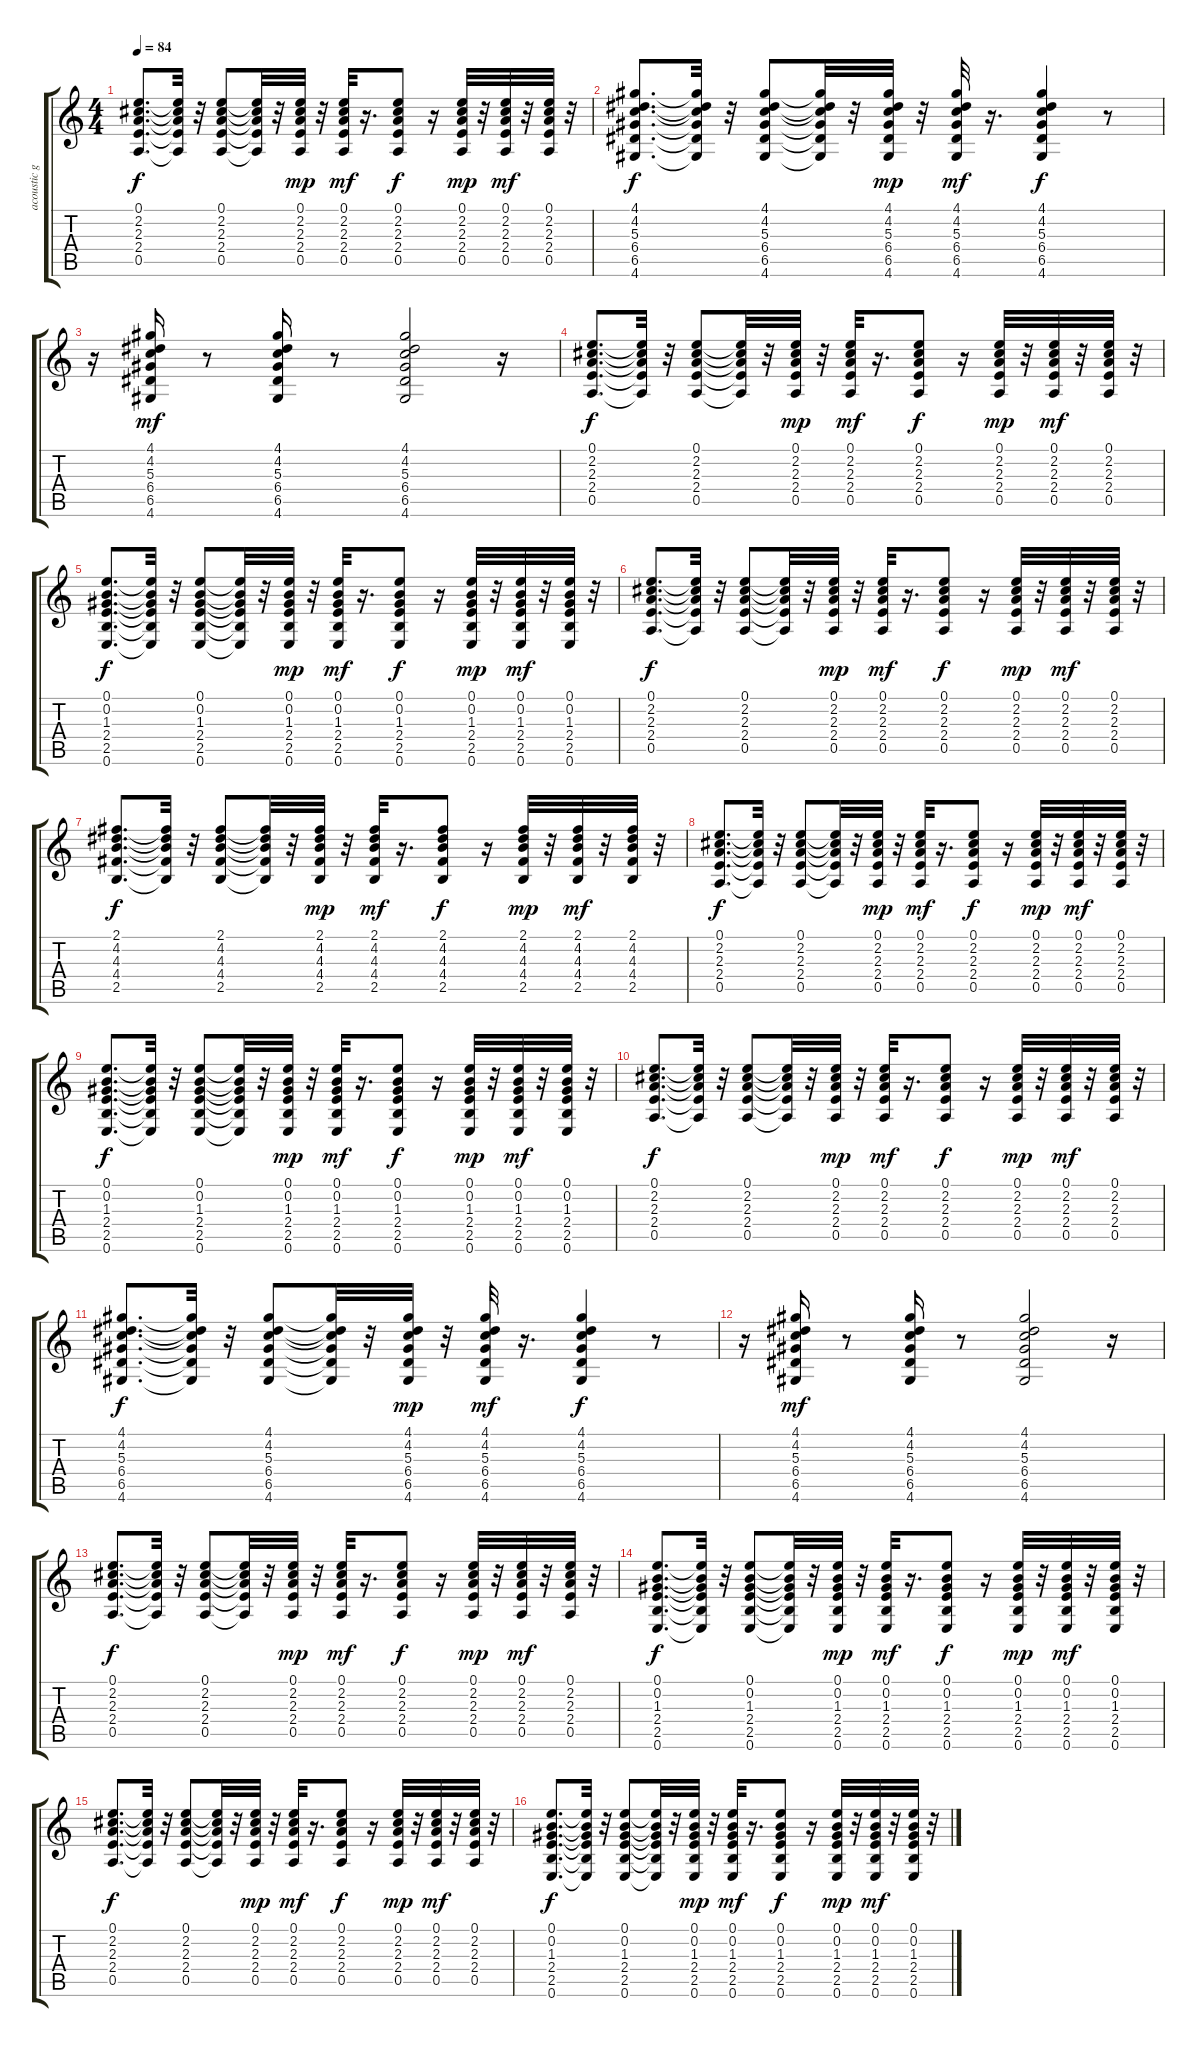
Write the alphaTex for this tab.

\track ("acoustic guitar" "acoustic g") {instrument acousticguitarsteel}
\staff {score tabs}
\tuning (E4 B3 G3 D3 A2 E2) {hide}
\ts (4 4)
\tempo 84
\clef g2
\ks c
(0.1 2.2 2.3 2.4 0.5).8{d dy f} (0.1{t} 2.2{t} 2.3{t} 2.4{t} 0.5{t}).32 r.32 (0.1 2.2 2.3 2.4 0.5).8 (0.1{t} 2.2{t} 2.3{t} 2.4{t} 0.5{t}).32 r.32 (0.1 2.2 2.3 2.4 0.5).32{dy mp} r.32 (0.1 2.2 2.3 2.4 0.5).32{dy mf} r.16{d} (0.1 2.2 2.3 2.4 0.5).8{dy f} r.16 (0.1 2.2 2.3 2.4 0.5).32{dy mp} r.32 (0.1 2.2 2.3 2.4 0.5).32{dy mf} r.32 (0.1 2.2 2.3 2.4 0.5).32 r.32 |
(4.1 4.2 5.3 6.4 6.5 4.6).8{d dy f} (4.1{t} 4.2{t} 5.3{t} 6.4{t} 6.5{t} 4.6{t}).32 r.32 (4.1 4.2 5.3 6.4 6.5 4.6).8 (4.1{t} 4.2{t} 5.3{t} 6.4{t} 6.5{t} 4.6{t}).32 r.32 (4.1 4.2 5.3 6.4 6.5 4.6).32{dy mp} r.32 (4.1 4.2 5.3 6.4 6.5 4.6).32{dy mf} r.16{d} (4.1 4.2 5.3 6.4 6.5 4.6).4{dy f} r.8 |
r.16 (4.1 4.2 5.3 6.4 6.5 4.6).16{dy mf} r.8 (4.1 4.2 5.3 6.4 6.5 4.6).16 r.8 (4.1 4.2 5.3 6.4 6.5 4.6).2 r.16 |
(0.1 2.2 2.3 2.4 0.5).8{d dy f} (0.1{t} 2.2{t} 2.3{t} 2.4{t} 0.5{t}).32 r.32 (0.1 2.2 2.3 2.4 0.5).8 (0.1{t} 2.2{t} 2.3{t} 2.4{t} 0.5{t}).32 r.32 (0.1 2.2 2.3 2.4 0.5).32{dy mp} r.32 (0.1 2.2 2.3 2.4 0.5).32{dy mf} r.16{d} (0.1 2.2 2.3 2.4 0.5).8{dy f} r.16 (0.1 2.2 2.3 2.4 0.5).32{dy mp} r.32 (0.1 2.2 2.3 2.4 0.5).32{dy mf} r.32 (0.1 2.2 2.3 2.4 0.5).32 r.32 |
(0.1 0.2 1.3 2.4 2.5 0.6).8{d dy f} (0.1{t} 0.2{t} 1.3{t} 2.4{t} 2.5{t} 0.6{t}).32 r.32 (0.1 0.2 1.3 2.4 2.5 0.6).8 (0.1{t} 0.2{t} 1.3{t} 2.4{t} 2.5{t} 0.6{t}).32 r.32 (0.1 0.2 1.3 2.4 2.5 0.6).32{dy mp} r.32 (0.1 0.2 1.3 2.4 2.5 0.6).32{dy mf} r.16{d} (0.1 0.2 1.3 2.4 2.5 0.6).8{dy f} r.16 (0.1 0.2 1.3 2.4 2.5 0.6).32{dy mp} r.32 (0.1 0.2 1.3 2.4 2.5 0.6).32{dy mf} r.32 (0.1 0.2 1.3 2.4 2.5 0.6).32 r.32 |
(0.1 2.2 2.3 2.4 0.5).8{d dy f} (0.1{t} 2.2{t} 2.3{t} 2.4{t} 0.5{t}).32 r.32 (0.1 2.2 2.3 2.4 0.5).8 (0.1{t} 2.2{t} 2.3{t} 2.4{t} 0.5{t}).32 r.32 (0.1 2.2 2.3 2.4 0.5).32{dy mp} r.32 (0.1 2.2 2.3 2.4 0.5).32{dy mf} r.16{d} (0.1 2.2 2.3 2.4 0.5).8{dy f} r.16 (0.1 2.2 2.3 2.4 0.5).32{dy mp} r.32 (0.1 2.2 2.3 2.4 0.5).32{dy mf} r.32 (0.1 2.2 2.3 2.4 0.5).32 r.32 |
(2.1 4.2 4.3 4.4 2.5).8{d dy f} (2.1{t} 4.2{t} 4.3{t} 4.4{t} 2.5{t}).32 r.32 (2.1 4.2 4.3 4.4 2.5).8 (2.1{t} 4.2{t} 4.3{t} 4.4{t} 2.5{t}).32 r.32 (2.1 4.2 4.3 4.4 2.5).32{dy mp} r.32 (2.1 4.2 4.3 4.4 2.5).32{dy mf} r.16{d} (2.1 4.2 4.3 4.4 2.5).8{dy f} r.16 (2.1 4.2 4.3 4.4 2.5).32{dy mp} r.32 (2.1 4.2 4.3 4.4 2.5).32{dy mf} r.32 (2.1 4.2 4.3 4.4 2.5).32 r.32 |
(0.1 2.2 2.3 2.4 0.5).8{d dy f} (0.1{t} 2.2{t} 2.3{t} 2.4{t} 0.5{t}).32 r.32 (0.1 2.2 2.3 2.4 0.5).8 (0.1{t} 2.2{t} 2.3{t} 2.4{t} 0.5{t}).32 r.32 (0.1 2.2 2.3 2.4 0.5).32{dy mp} r.32 (0.1 2.2 2.3 2.4 0.5).32{dy mf} r.16{d} (0.1 2.2 2.3 2.4 0.5).8{dy f} r.16 (0.1 2.2 2.3 2.4 0.5).32{dy mp} r.32 (0.1 2.2 2.3 2.4 0.5).32{dy mf} r.32 (0.1 2.2 2.3 2.4 0.5).32 r.32 |
(0.1 0.2 1.3 2.4 2.5 0.6).8{d dy f} (0.1{t} 0.2{t} 1.3{t} 2.4{t} 2.5{t} 0.6{t}).32 r.32 (0.1 0.2 1.3 2.4 2.5 0.6).8 (0.1{t} 0.2{t} 1.3{t} 2.4{t} 2.5{t} 0.6{t}).32 r.32 (0.1 0.2 1.3 2.4 2.5 0.6).32{dy mp} r.32 (0.1 0.2 1.3 2.4 2.5 0.6).32{dy mf} r.16{d} (0.1 0.2 1.3 2.4 2.5 0.6).8{dy f} r.16 (0.1 0.2 1.3 2.4 2.5 0.6).32{dy mp} r.32 (0.1 0.2 1.3 2.4 2.5 0.6).32{dy mf} r.32 (0.1 0.2 1.3 2.4 2.5 0.6).32 r.32 |
(0.1 2.2 2.3 2.4 0.5).8{d dy f} (0.1{t} 2.2{t} 2.3{t} 2.4{t} 0.5{t}).32 r.32 (0.1 2.2 2.3 2.4 0.5).8 (0.1{t} 2.2{t} 2.3{t} 2.4{t} 0.5{t}).32 r.32 (0.1 2.2 2.3 2.4 0.5).32{dy mp} r.32 (0.1 2.2 2.3 2.4 0.5).32{dy mf} r.16{d} (0.1 2.2 2.3 2.4 0.5).8{dy f} r.16 (0.1 2.2 2.3 2.4 0.5).32{dy mp} r.32 (0.1 2.2 2.3 2.4 0.5).32{dy mf} r.32 (0.1 2.2 2.3 2.4 0.5).32 r.32 |
(4.1 4.2 5.3 6.4 6.5 4.6).8{d dy f} (4.1{t} 4.2{t} 5.3{t} 6.4{t} 6.5{t} 4.6{t}).32 r.32 (4.1 4.2 5.3 6.4 6.5 4.6).8 (4.1{t} 4.2{t} 5.3{t} 6.4{t} 6.5{t} 4.6{t}).32 r.32 (4.1 4.2 5.3 6.4 6.5 4.6).32{dy mp} r.32 (4.1 4.2 5.3 6.4 6.5 4.6).32{dy mf} r.16{d} (4.1 4.2 5.3 6.4 6.5 4.6).4{dy f} r.8 |
r.16 (4.1 4.2 5.3 6.4 6.5 4.6).16{dy mf} r.8 (4.1 4.2 5.3 6.4 6.5 4.6).16 r.8 (4.1 4.2 5.3 6.4 6.5 4.6).2 r.16 |
(0.1 2.2 2.3 2.4 0.5).8{d dy f} (0.1{t} 2.2{t} 2.3{t} 2.4{t} 0.5{t}).32 r.32 (0.1 2.2 2.3 2.4 0.5).8 (0.1{t} 2.2{t} 2.3{t} 2.4{t} 0.5{t}).32 r.32 (0.1 2.2 2.3 2.4 0.5).32{dy mp} r.32 (0.1 2.2 2.3 2.4 0.5).32{dy mf} r.16{d} (0.1 2.2 2.3 2.4 0.5).8{dy f} r.16 (0.1 2.2 2.3 2.4 0.5).32{dy mp} r.32 (0.1 2.2 2.3 2.4 0.5).32{dy mf} r.32 (0.1 2.2 2.3 2.4 0.5).32 r.32 |
(0.1 0.2 1.3 2.4 2.5 0.6).8{d dy f} (0.1{t} 0.2{t} 1.3{t} 2.4{t} 2.5{t} 0.6{t}).32 r.32 (0.1 0.2 1.3 2.4 2.5 0.6).8 (0.1{t} 0.2{t} 1.3{t} 2.4{t} 2.5{t} 0.6{t}).32 r.32 (0.1 0.2 1.3 2.4 2.5 0.6).32{dy mp} r.32 (0.1 0.2 1.3 2.4 2.5 0.6).32{dy mf} r.16{d} (0.1 0.2 1.3 2.4 2.5 0.6).8{dy f} r.16 (0.1 0.2 1.3 2.4 2.5 0.6).32{dy mp} r.32 (0.1 0.2 1.3 2.4 2.5 0.6).32{dy mf} r.32 (0.1 0.2 1.3 2.4 2.5 0.6).32 r.32 |
(0.1 2.2 2.3 2.4 0.5).8{d dy f} (0.1{t} 2.2{t} 2.3{t} 2.4{t} 0.5{t}).32 r.32 (0.1 2.2 2.3 2.4 0.5).8 (0.1{t} 2.2{t} 2.3{t} 2.4{t} 0.5{t}).32 r.32 (0.1 2.2 2.3 2.4 0.5).32{dy mp} r.32 (0.1 2.2 2.3 2.4 0.5).32{dy mf} r.16{d} (0.1 2.2 2.3 2.4 0.5).8{dy f} r.16 (0.1 2.2 2.3 2.4 0.5).32{dy mp} r.32 (0.1 2.2 2.3 2.4 0.5).32{dy mf} r.32 (0.1 2.2 2.3 2.4 0.5).32 r.32 |
(0.1 0.2 1.3 2.4 2.5 0.6).8{d dy f} (0.1{t} 0.2{t} 1.3{t} 2.4{t} 2.5{t} 0.6{t}).32 r.32 (0.1 0.2 1.3 2.4 2.5 0.6).8 (0.1{t} 0.2{t} 1.3{t} 2.4{t} 2.5{t} 0.6{t}).32 r.32 (0.1 0.2 1.3 2.4 2.5 0.6).32{dy mp} r.32 (0.1 0.2 1.3 2.4 2.5 0.6).32{dy mf} r.16{d} (0.1 0.2 1.3 2.4 2.5 0.6).8{dy f} r.16 (0.1 0.2 1.3 2.4 2.5 0.6).32{dy mp} r.32 (0.1 0.2 1.3 2.4 2.5 0.6).32{dy mf} r.32 (0.1 0.2 1.3 2.4 2.5 0.6).32 r.32
